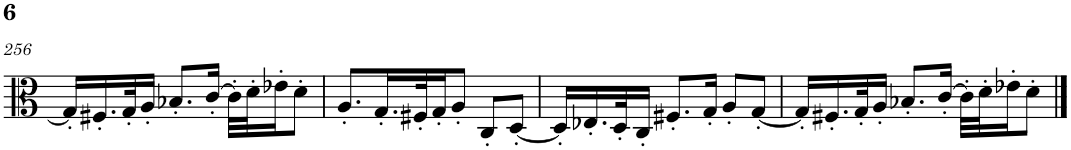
**kern
*part1
*staff1
*I"Viola
*I'Vla.
!!LO:PB:g=z
*clefC3
*k[]
*M3/4
=256
16G'/LL]
16.F#X'/
32G'/K
16A'/JJ
8.B-X'/L
[16c'/Jk
32c'\LLL]
32d'\J
16e-X'\J
8d'\J
=257
8.A'/L
16.G'/L
32F#X'/K
16G'/J
8A'/J
8C'/L
[8D'/J
=258
16D'/LL]
16.E-X'/
32D'/K
16C'/JJ
8.F#X'/L
16G'/Jk
8A'/L
[8G'/J
=259
16G'/LL]
16.F#X'/
32G'/K
16A'/JJ
8.B-X'/L
[16c'/Jk
32c'\LLL]
32d'\J
16e-X'\J
8d'\J
==
*-
